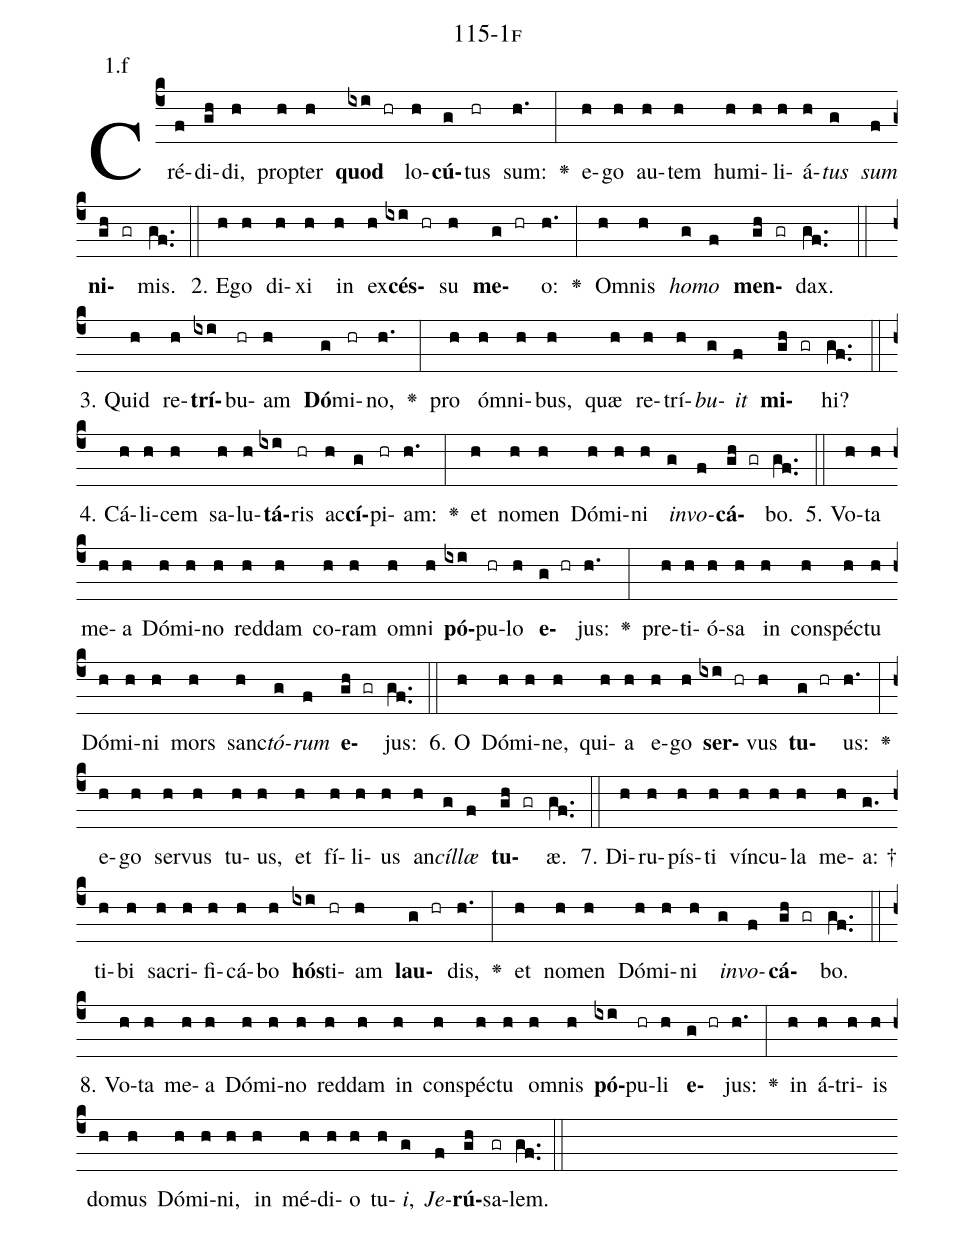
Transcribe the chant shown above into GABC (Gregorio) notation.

name: 115-1f;
annotation: 1.f;
%%
(c4)Cré(f)di(gh)di,(h) prop(h)ter(h) <b>quod</b>(ixi hr) lo(h)<b>cú</b>(g)tus(hr) sum:(h.) <v>\greheightstar</v>(:) e(h)go(h) au(h)tem(h) hu(h)mi(h)li(h)á(h)<i>tus</i>(g) <i>sum</i>(f) <b>ni</b>(gh gr)mis.(gf..) (::)
2. E(h)go(h) di(h)xi(h) in(h) ex(h)<b>cés</b>(ixi hr)su(h) <b>me</b>(g hr)o:(h.) <v>\greheightstar</v>(:) Om(h)nis(h) <i>ho</i>(g)<i>mo</i>(f) <b>men</b>(gh gr)dax.(gf..) (::)
3. Quid(h) re(h)<b>trí</b>(ixi)bu(hr)am(h) <b>Dó</b>(g)mi(hr)no,(h.) <v>\greheightstar</v>(:) pro(h) óm(h)ni(h)bus,(h) quæ(h) re(h)trí(h)<i>bu</i>(g)<i>it</i>(f) <b>mi</b>(gh gr)hi?(gf..) (::)
4. Cá(h)li(h)cem(h) sa(h)lu(h)<b>tá</b>(ixi)ris(hr) ac(h)<b>cí</b>(g)pi(hr)am:(h.) <v>\greheightstar</v>(:) et(h) no(h)men(h) Dó(h)mi(h)ni(h) <i>in</i>(g)<i>vo</i>(f)<b>cá</b>(gh gr)bo.(gf..) (::)
5. Vo(h)ta(h) me(h)a(h) Dó(h)mi(h)no(h) red(h)dam(h) co(h)ram(h) om(h)ni(h) <b>pó</b>(ixi)pu(hr)lo(h) <b>e</b>(g hr)jus:(h.) <v>\greheightstar</v>(:) pre(h)ti(h)ó(h)sa(h) in(h) con(h)spéc(h)tu(h) Dó(h)mi(h)ni(h) mors(h) sanc(h)<i>tó</i>(g)<i>rum</i>(f) <b>e</b>(gh gr)jus:(gf..) (::)
6. O(h) Dó(h)mi(h)ne,(h) qui(h)a(h) e(h)go(h) <b>ser</b>(ixi hr)vus(h) <b>tu</b>(g hr)us:(h.) <v>\greheightstar</v>(:) e(h)go(h) ser(h)vus(h) tu(h)us,(h) et(h) fí(h)li(h)us(h) an(h)<i>cíl</i>(g)<i>læ</i>(f) <b>tu</b>(gh gr)æ.(gf..) (::)
7. Di(h)ru(h)pís(h)ti(h) vín(h)cu(h)la(h) me(h)a: †(g.) ti(h)bi(h) sa(h)cri(h)fi(h)cá(h)bo(h) <b>hós</b>(ixi)ti(hr)am(h) <b>lau</b>(g hr)dis,(h.) <v>\greheightstar</v>(:) et(h) no(h)men(h) Dó(h)mi(h)ni(h) <i>in</i>(g)<i>vo</i>(f)<b>cá</b>(gh gr)bo.(gf..) (::)
8. Vo(h)ta(h) me(h)a(h) Dó(h)mi(h)no(h) red(h)dam(h) in(h) con(h)spéc(h)tu(h) om(h)nis(h) <b>pó</b>(ixi)pu(hr)li(h) <b>e</b>(g hr)jus:(h.) <v>\greheightstar</v>(:) in(h) á(h)tri(h)is(h) do(h)mus(h) Dó(h)mi(h)ni,(h) in(h) mé(h)di(h)o(h) tu(h)<i>i</i>,(g) <i>Je</i>(f)<b>rú</b>(gh)sa(gr)lem.(gf..) (::)
